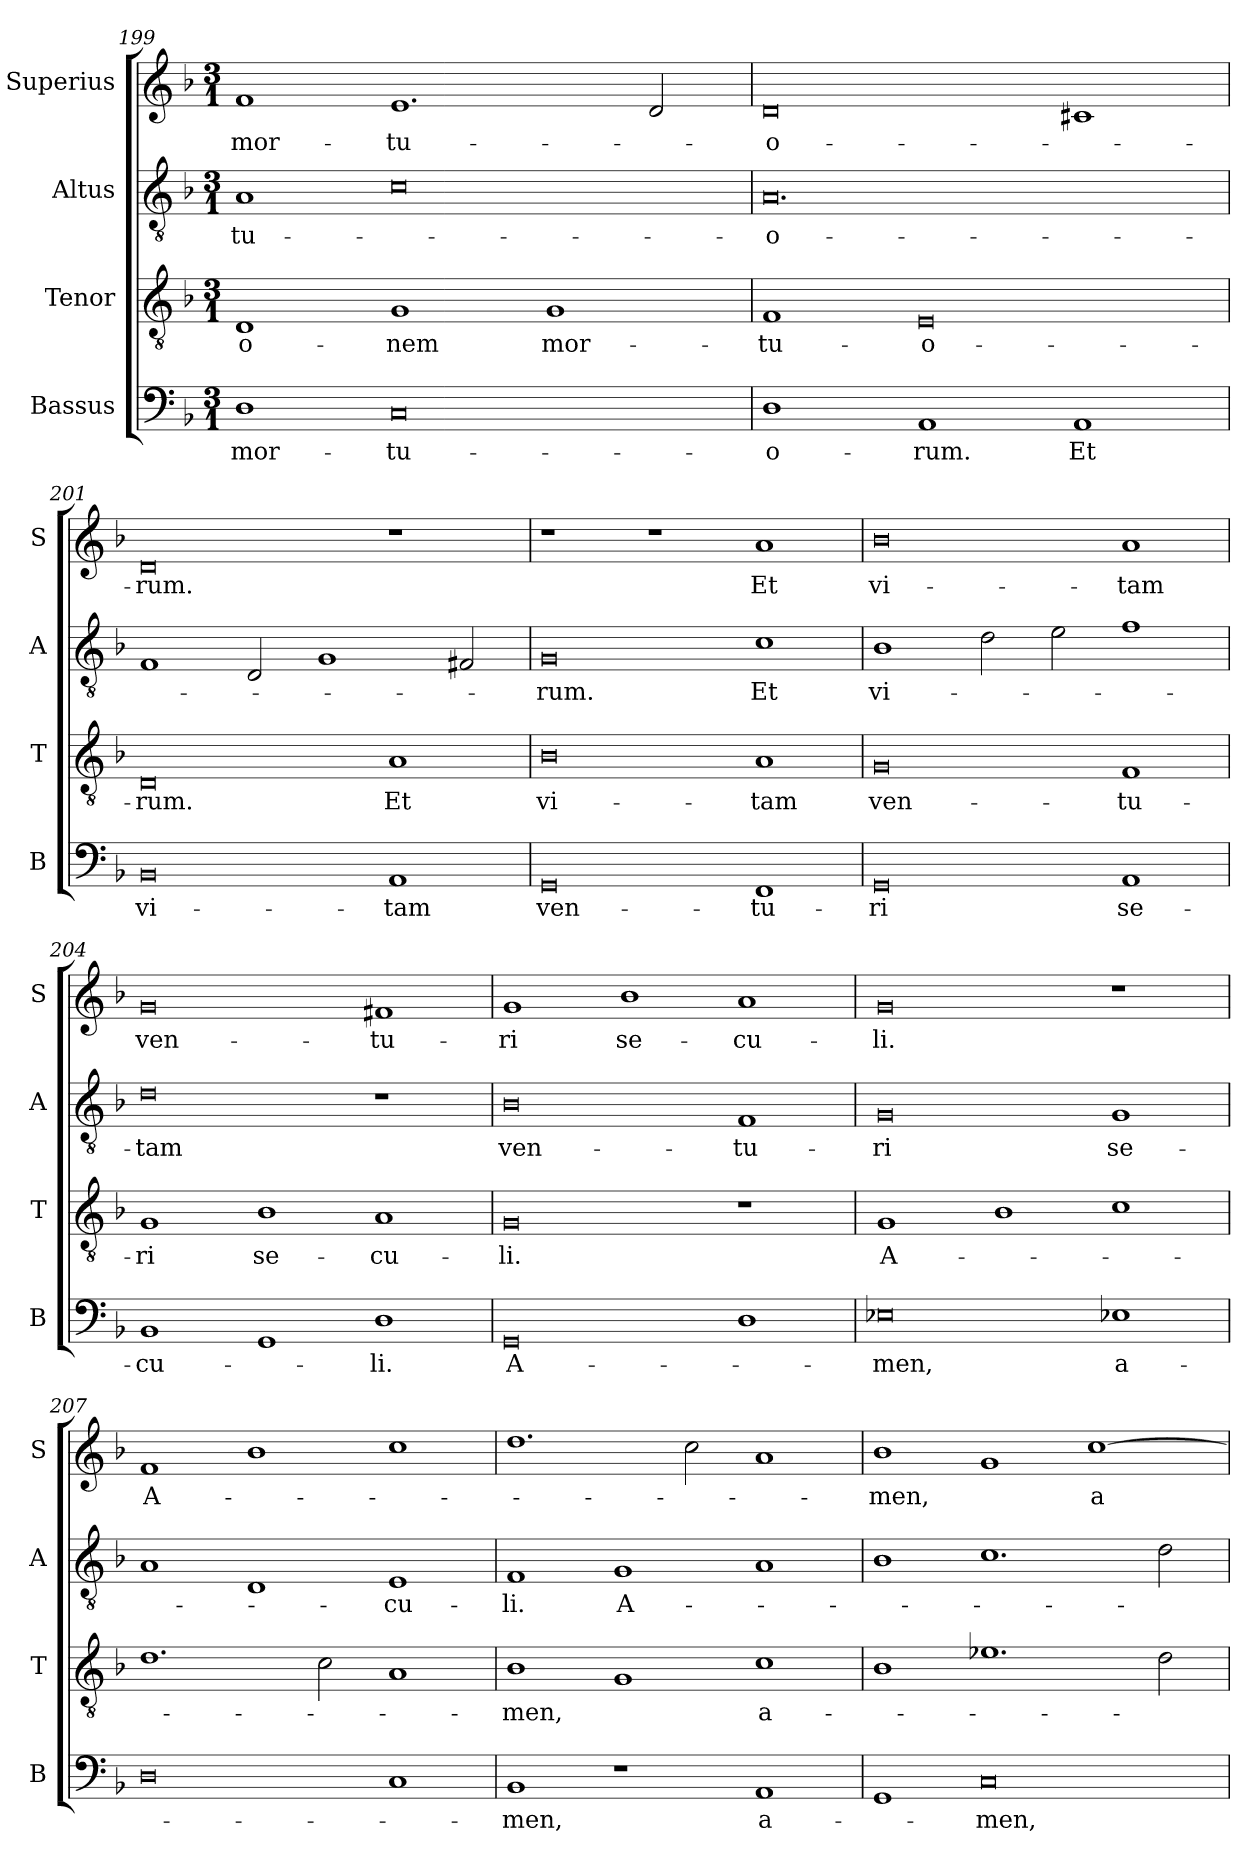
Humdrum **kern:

**kern	**text	**kern	**text	**kern	**text	**kern	**text
*part4	*part4	*part3	*part3	*part2	*part2	*part1	*part1
*staff4	*staff4	*staff3	*staff3	*staff2	*staff2	*staff1	*staff1
*I"Bassus	*	*I"Tenor	*	*I"Altus	*	*I"Superius	*
*I'B	*	*I'T	*	*I'A	*	*I'S	*
*clefF4	*	*clefGv2	*	*clefGv2	*	*clefG2	*
*k[b-]	*	*k[b-]	*	*k[b-]	*	*k[b-]	*
*M3/1	*	*M3/1	*	*M3/1	*	*M3/1	*
=199	=199	=199	=199	=199	=199	=199	=199
!	!	!	!	!	!LO:LY:i	!	!
1D	mor-	1D	-o-	1A	-tu-	1f	mor-
0C	-tu-	1G	-nem	0c	.	1.e	-tu-
.	.	1G	mor-	.	.	.	.
.	.	.	.	.	.	2d	.
=200	=200	=200	=200	=200	=200	=200	=200
!	!	!	!	!	!LO:LY:i	!	!
1D	-o-	1F	-tu-	0.A	-o-	0d	-o-
1AA	-rum.	0E	-o-	.	.	.	.
1AA	Et	.	.	.	.	1c#X	.
=201	=201	=201	=201	=201	=201	=201	=201
0BB-	vi-	0D	-rum.	1F	.	0d	-rum.
.	.	.	.	2D	.	.	.
.	.	.	.	1G	.	.	.
1AA	-tam	1A	Et	.	.	1r	.
.	.	.	.	2F#X	.	.	.
=202	=202	=202	=202	=202	=202	=202	=202
0GG	ven-	0B-	vi-	0G	-rum.	1r	.
.	.	.	.	.	.	1r	.
1FF	-tu-	1A	-tam	1c	Et	1a	Et
=203	=203	=203	=203	=203	=203	=203	=203
0GG	-ri	0G	ven-	1B-	vi-	0b-	vi-
.	.	.	.	2d	.	.	.
.	.	.	.	2e	.	.	.
1AA	se-	1F	-tu-	1f	.	1a	-tam
=204	=204	=204	=204	=204	=204	=204	=204
1BB-	-cu-	1G	-ri	0d	-tam	0g	ven-
1GG	.	1B-	se-	.	.	.	.
1D	-li.	1A	-cu-	1r	.	1f#i	-tu-
=205	=205	=205	=205	=205	=205	=205	=205
0GG	A-	0G	-li.	0B-	ven-	1g	-ri
.	.	.	.	.	.	1b-	se-
1D	.	1r	.	1F	-tu-	1a	-cu-
=206	=206	=206	=206	=206	=206	=206	=206
!	!LO:LY:i	!	!	!	!	!	!
0E-X	-men,	1G	A-	0G	-ri	0g	-li.
.	.	1B-	.	.	.	.	.
!	!LO:LY:i	!	!	!	!	!	!
1E-X	a-	1c	.	1G	se-	1r	.
=207	=207	=207	=207	=207	=207	=207	=207
0D	.	1.d	.	1A	.	1f	A-
.	.	.	.	1D	.	1b-	.
.	.	2c	.	.	.	.	.
1C	.	1A	.	1E	-cu-	1cc	.
=208	=208	=208	=208	=208	=208	=208	=208
!	!LO:LY:i	!	!LO:LY:i	!	!	!	!
1BB-	-men,	1B-	-men,	1F	-li.	1.dd	.
1r	.	1G	.	1G	A-	.	.
.	.	.	.	.	.	2cc	.
!	!LO:LY:i	!	!LO:LY:i	!	!	!	!
1AA	a-	1c	a-	1A	.	1a	.
=209	=209	=209	=209	=209	=209	=209	=209
!	!	!	!	!	!	!	!LO:LY:i
1GG	.	1B-	.	1B-	.	1b-	-men,
!	!LO:LY:i	!	!	!	!	!	!
0C	-men,	1.e-X	.	1.c	.	1g	.
!	!	!	!	!	!	!	!LO:LY:i
.	.	.	.	.	.	[1cc	a-
.	.	2d	.	2d	.	.	.
=	=	=	=	=	=	=	=
*-	*-	*-	*-	*-	*-	*-	*-
